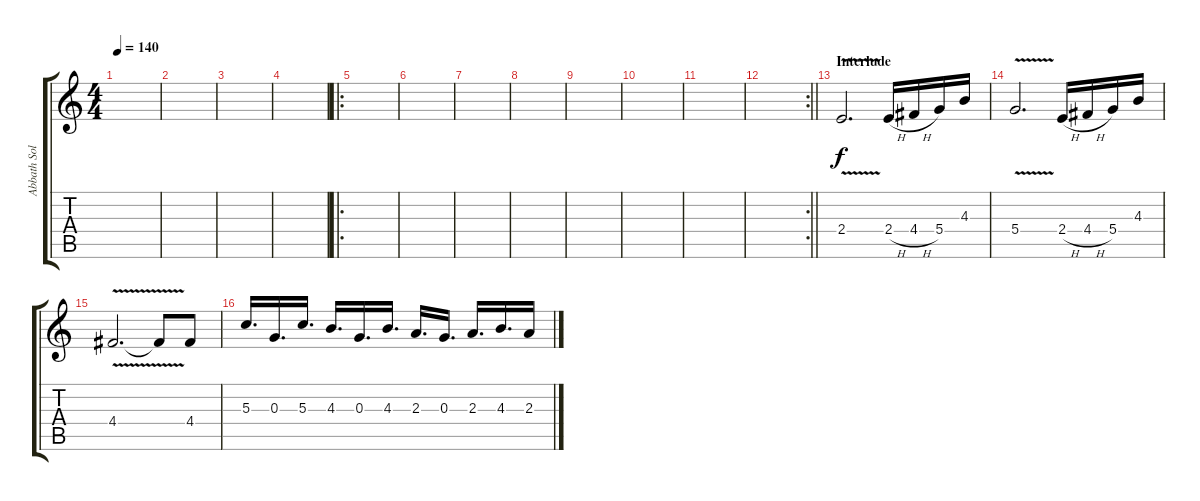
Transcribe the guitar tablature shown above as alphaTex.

\track ("Abbath Solo Guitar" "Abbath Sol") {instrument distortionguitar}
\staff {score tabs}
\tuning (E4 B3 G3 D3 A2 E2) {hide}
\ts (4 4)
\tempo 140
\clef g2
\ks c
|
|
|
|
\ro
|
|
|
|
|
|
|
\rc 2
\barLineRight lightlight
|
\section ("" "Interlude")
2.4{v}.2{d} 2.4{h}.16 4.4{h}.16 5.4.16 4.3.16 |
5.4{v}.2{d} 2.4{h}.16 4.4{h}.16 5.4.16 4.3.16 |
4.4{v}.2{d} 4.4{t}.8 4.4.8 |
5.3.16{d} 0.3.16{d} 5.3.16{d} 4.3.16{d} 0.3.16{d} 4.3.16{d} 2.3.16{d} 0.3.16{d} 2.3.16{d} 4.3.16{d} 2.3.16
